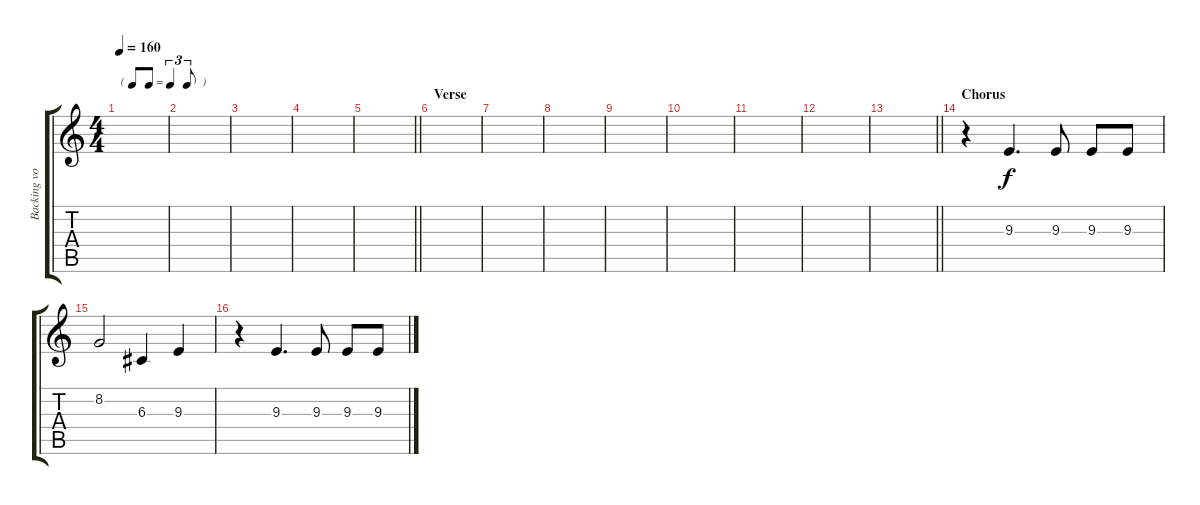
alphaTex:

\track ("Backing vocal" "Backing vo") {instrument frenchhorn}
\staff {score tabs}
\tuning (E4 B3 G3 D3 A2 E2) {hide}
\ts (4 4)
\tf triplet8th
\tempo 160
\clef g2
\ks c
|
|
|
|
\barLineRight lightlight
|
\section ("" "Verse")
|
|
|
|
|
|
|
\barLineRight lightlight
|
\section ("" "Chorus")
r.4 9.3.4{d} 9.3.8 9.3.8 9.3.8 |
8.2.2 6.3.4 9.3.4 |
r.4 9.3.4{d} 9.3.8 9.3.8 9.3.8
